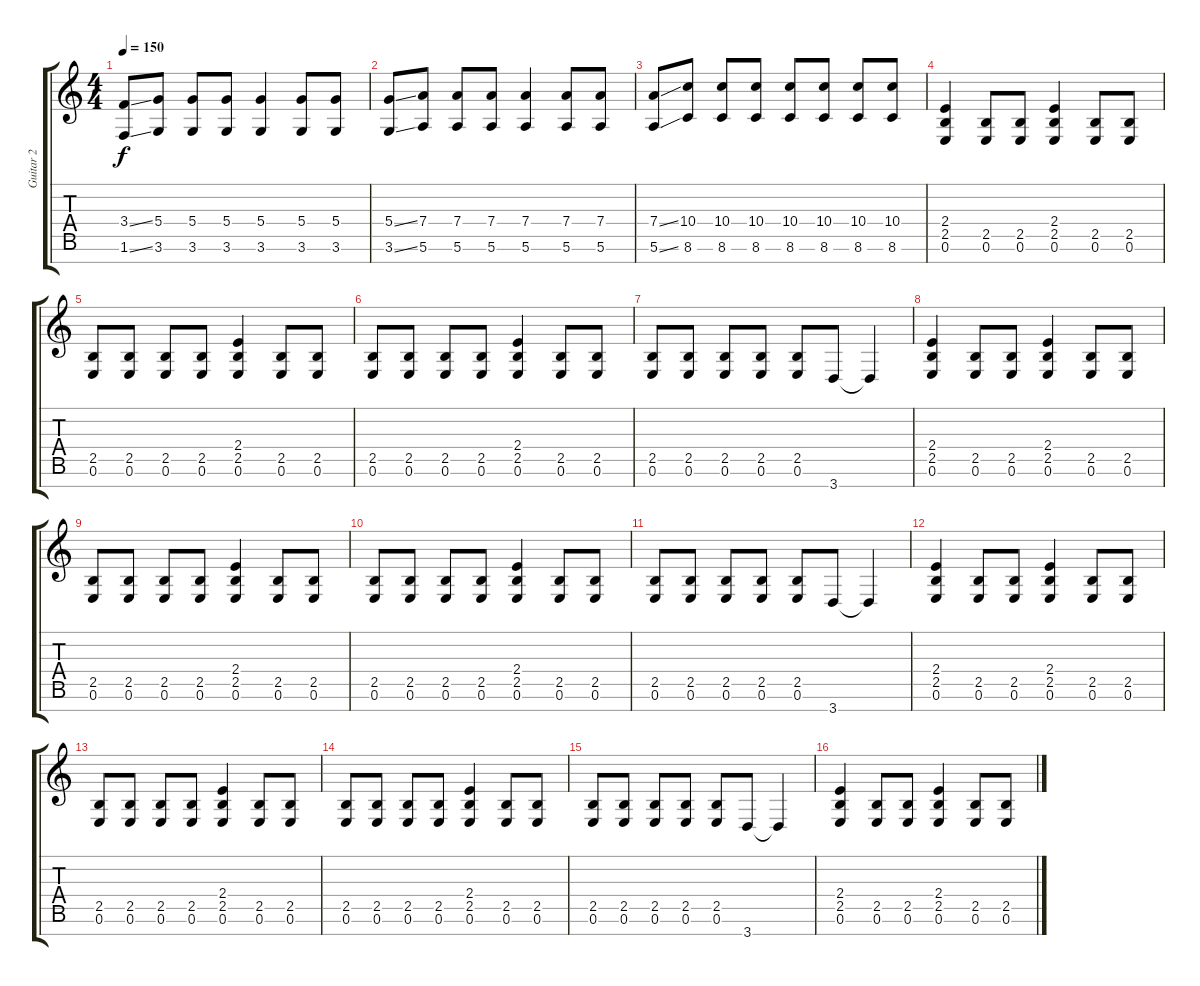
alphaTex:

\track ("Guitar 2" "Guitar 2") {instrument distortionguitar}
\staff {score tabs}
\tuning (E4 B3 G3 D3 A2 E2 B1) {hide}
\ts (4 4)
\tempo 150
\clef g2
\ks c
(3.4{ss} 1.6{ss}).8{dy f} (5.4 3.6).8 (5.4 3.6).8 (5.4 3.6).8 (5.4 3.6).4 (5.4 3.6).8 (5.4 3.6).8 |
(5.4{ss} 3.6{ss}).8 (7.4 5.6).8 (7.4 5.6).8 (7.4 5.6).8 (7.4 5.6).4 (7.4 5.6).8 (7.4 5.6).8 |
(7.4{ss} 5.6{ss}).8 (10.4 8.6).8 (10.4 8.6).8 (10.4 8.6).8 (10.4 8.6).8 (10.4 8.6).8 (10.4 8.6).8 (10.4 8.6).8 |
(2.4 2.5 0.6).4 (2.5 0.6).8 (2.5 0.6).8 (2.4 2.5 0.6).4 (2.5 0.6).8 (2.5 0.6).8 |
(2.5 0.6).8 (2.5 0.6).8 (2.5 0.6).8 (2.5 0.6).8 (2.4 2.5 0.6).4 (2.5 0.6).8 (2.5 0.6).8 |
(2.5 0.6).8 (2.5 0.6).8 (2.5 0.6).8 (2.5 0.6).8 (2.4 2.5 0.6).4 (2.5 0.6).8 (2.5 0.6).8 |
(2.5 0.6).8 (2.5 0.6).8 (2.5 0.6).8 (2.5 0.6).8 (2.5 0.6).8 3.7.8 3.7{t}.4 |
(2.4 2.5 0.6).4 (2.5 0.6).8 (2.5 0.6).8 (2.4 2.5 0.6).4 (2.5 0.6).8 (2.5 0.6).8 |
(2.5 0.6).8 (2.5 0.6).8 (2.5 0.6).8 (2.5 0.6).8 (2.4 2.5 0.6).4 (2.5 0.6).8 (2.5 0.6).8 |
(2.5 0.6).8 (2.5 0.6).8 (2.5 0.6).8 (2.5 0.6).8 (2.4 2.5 0.6).4 (2.5 0.6).8 (2.5 0.6).8 |
(2.5 0.6).8 (2.5 0.6).8 (2.5 0.6).8 (2.5 0.6).8 (2.5 0.6).8 3.7.8 3.7{t}.4 |
(2.4 2.5 0.6).4 (2.5 0.6).8 (2.5 0.6).8 (2.4 2.5 0.6).4 (2.5 0.6).8 (2.5 0.6).8 |
(2.5 0.6).8 (2.5 0.6).8 (2.5 0.6).8 (2.5 0.6).8 (2.4 2.5 0.6).4 (2.5 0.6).8 (2.5 0.6).8 |
(2.5 0.6).8 (2.5 0.6).8 (2.5 0.6).8 (2.5 0.6).8 (2.4 2.5 0.6).4 (2.5 0.6).8 (2.5 0.6).8 |
(2.5 0.6).8 (2.5 0.6).8 (2.5 0.6).8 (2.5 0.6).8 (2.5 0.6).8 3.7.8 3.7{t}.4 |
(2.4 2.5 0.6).4 (2.5 0.6).8 (2.5 0.6).8 (2.4 2.5 0.6).4 (2.5 0.6).8 (2.5 0.6).8
